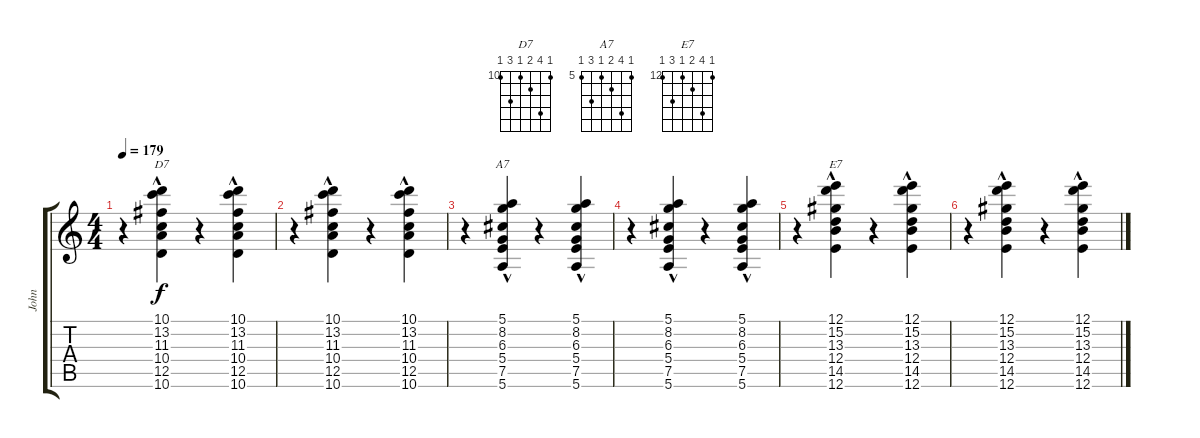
\track ("John" "John") {instrument electricguitarclean}
\staff {score tabs}
\tuning (E4 B3 G3 D3 A2 E2) {hide}
\chord ("D7" 10 13 11 10 12 10) {firstfret 10}
\chord ("A7" 5 8 6 5 7 5) {firstfret 5}
\chord ("E7" 12 15 13 12 14 12) {firstfret 12}
\ts (4 4)
\tempo 179
\clef g2
\ks c
r.4{dy f} (10.1{hac} 13.2{hac} 11.3{hac} 10.4{hac} 12.5{hac} 10.6{hac}).4{ch "D7"} r.4 (10.1{hac} 13.2{hac} 11.3{hac} 10.4{hac} 12.5{hac} 10.6{hac}).4 |
r.4 (10.1{hac} 13.2{hac} 11.3{hac} 10.4{hac} 12.5{hac} 10.6{hac}).4 r.4 (10.1{hac} 13.2{hac} 11.3{hac} 10.4{hac} 12.5{hac} 10.6{hac}).4 |
r.4 (5.1{hac} 8.2{hac} 6.3{hac} 5.4{hac} 7.5{hac} 5.6{hac}).4{ch "A7"} r.4 (5.1{hac} 8.2{hac} 6.3{hac} 5.4{hac} 7.5{hac} 5.6{hac}).4 |
r.4 (5.1{hac} 8.2{hac} 6.3{hac} 5.4{hac} 7.5{hac} 5.6{hac}).4 r.4 (5.1{hac} 8.2{hac} 6.3{hac} 5.4{hac} 7.5{hac} 5.6{hac}).4 |
r.4 (12.1{hac} 15.2{hac} 13.3{hac} 12.4{hac} 14.5{hac} 12.6{hac}).4{ch "E7"} r.4 (12.1{hac} 15.2{hac} 13.3{hac} 12.4{hac} 14.5{hac} 12.6{hac}).4 |
r.4 (12.1{hac} 15.2{hac} 13.3{hac} 12.4{hac} 14.5{hac} 12.6{hac}).4 r.4 (12.1{hac} 15.2{hac} 13.3{hac} 12.4{hac} 14.5{hac} 12.6{hac}).4
